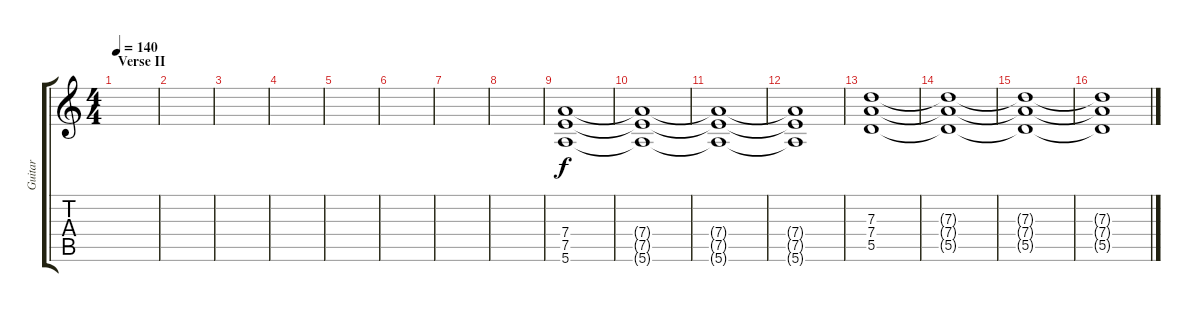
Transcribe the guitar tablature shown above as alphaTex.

\track ("Guitar " "Guitar ") {instrument distortionguitar}
\staff {score tabs}
\tuning (E4 B3 G3 D3 A2 E2) {hide}
\ts (4 4)
\section ("" "Verse II")
\tempo 140
\clef g2
\ks c
|
|
|
|
|
|
|
|
(7.4 7.5 5.6).1 |
(7.4{t} 7.5{t} 5.6{t}).1 |
(7.4{t} 7.5{t} 5.6{t}).1 |
(7.4{t} 7.5{t} 5.6{t}).1 |
(7.3 7.4 5.5).1 |
(7.3{t} 7.4{t} 5.5{t}).1 |
(7.3{t} 7.4{t} 5.5{t}).1 |
(7.3{t} 7.4{t} 5.5{t}).1
